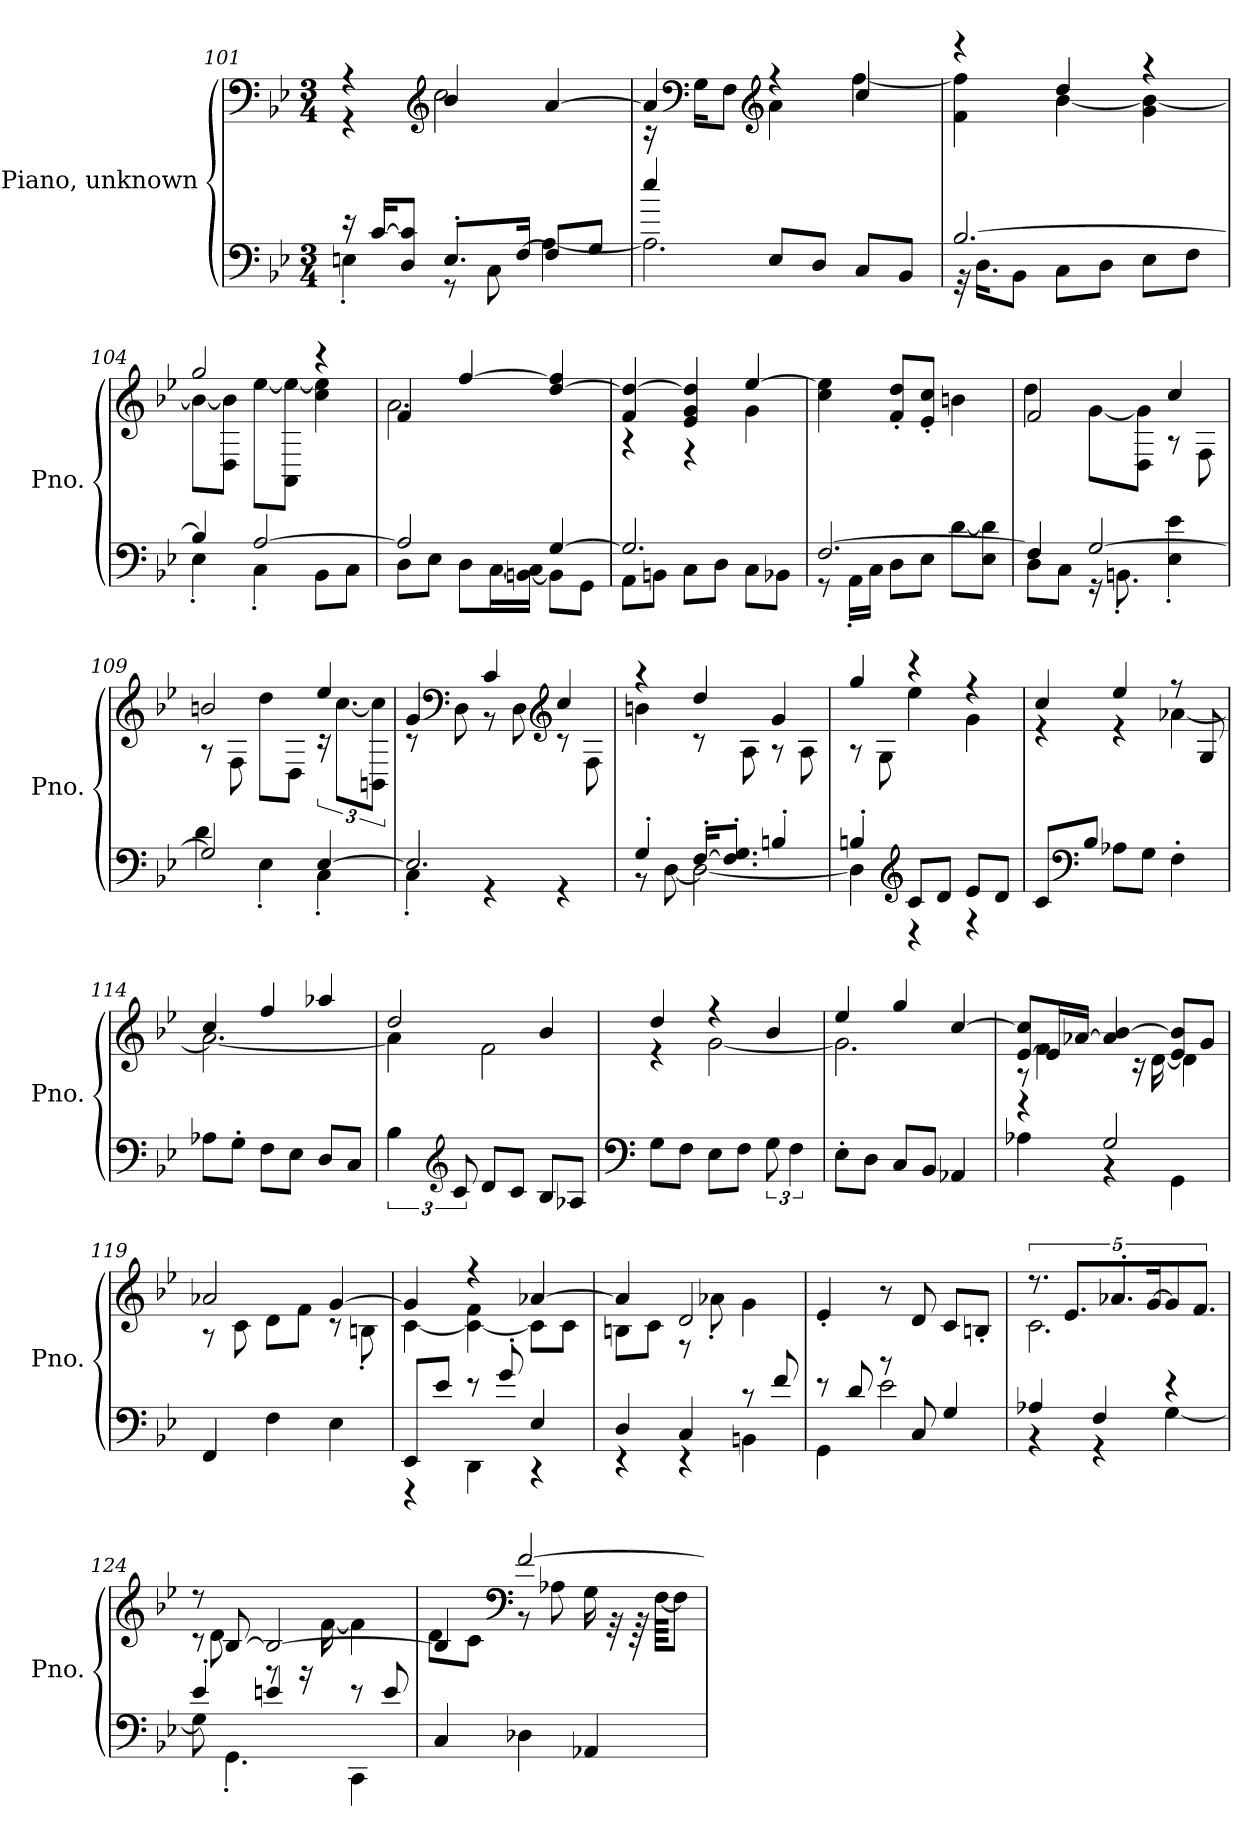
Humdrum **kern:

**kern	**kern
*part1	*part1
*staff2	*staff1
*I"Piano, unknown	*
*I'Pno.	*
*clefF4	*clefF4
*k[b-e-]	*k[b-e-]
*M3/4	*M3/4
=101	=101
*^	*^
16r	4En'\	4r	4r
[16c/KL	.	.	.
8D/ 8c/]J	.	.	.
*	*	*clefG2	*
8.E'/L	8r	4b-/	2cc\
.	8C\	.	.
[16F/Jk	.	.	.
8F/L]	[4A\	[4a/	.
8G/J	.	.	.
!!LO:LB:g=z	!!
=102	=102	=102	=102
4ee-/	2.A\]	4a/]	16r
*	*	*clefF4	*
.	.	.	16G\KL
.	.	.	8F\J
*	*	*clefG2	*
8E-/L	.	4r	4a\
8D/J	.	.	.
8C/L	.	4cc/	[4ff\
8BB-/J	.	.	.
=103	=103	=103	=103
[2.B-/	32r	4r	4f\ 4ff\]
.	16.D\KL	.	.
.	8BB-\J	.	.
.	8C\L	4dd/	[4b-\
.	8D\J	.	.
.	8E-\L	4r	4g\ 4b-\_
.	8F\J	.	.
=104	=104	=104	=104
4B-/]	4E-'\	2gg/	8b-\L_
.	.	.	8D\ 8b-\]J
[2A/	4C'\	.	[8ee-\L
.	.	.	8AA\ 8ee-\_J
.	8BB-\L	4r	4cc\ 4ee-\]
.	8C\J	.	.
=105	=105	=105	=105
2A/]	8D\L	4f/	2.a\
.	8E-\J	.	.
.	8D\L	[4ff/	.
.	[16C\L	.	.
.	[16BBn\ 16C\]JJ	.	.
[4G/	8BB\L]	[4dd/ 4ff/]	.
.	8GG\J	.	.
!!LO:PB:g=z	!!
=106	=106	=106	=106
2.G/]	8AA\L	4f/ 4dd/_	4r
.	8BBn\J	.	.
.	8C\L	4e-/ 4g/ 4dd/]	4r
.	8D\J	.	.
.	8C\L	[4ee-/	4g\
.	8BB-X\J	.	.
*	*	*v	*v
=107	=107	=107
[2.F/	8r	4cc\ 4ee-\]
.	16AA'\LL	.
.	16C\JJ	.
.	8D\L	8f/' 8dd/'L
.	8E-\J	8e-/' 8cc/'J
.	[8d\L	4bn\
.	8E-\ 8d\]J	.
=108	=108	=108
*	*	*^
4F/]	8D\L	2f/	4dd\
.	8C\J	.	.
[2G/	16r	.	[8g\L
.	8.BBn'\	.	.
.	.	.	8D\ 8g\]J
.	4E-\' 4e-\'	4cc/	8r
.	.	.	8F\
=109	=109	=109	=109
2G/]	4d\	2bn/	8r
.	.	.	8F\
.	4E-'\	.	8dd\L
.	.	.	8D\J
[4E-/	4C'\	4ee-/	24r
.	.	.	[12.cc\L
.	.	.	12BBn\ 12cc\]J
!!LO:LB:g=z	!!
=110	=110	=110	=110
2.E-/]	4C'\	4g/	8r
*	*	*clefF4	*
.	.	.	8D\
.	4r	4c/	8r
.	.	.	8D\
*	*	*clefG2	*
.	4r	4cc/	8r
.	.	.	8F\
=111	=111	=111	=111
4G'/	8r	4r	4bn\
.	[8D\	.	.
[16F'/KL	2D\_	4dd/	8r
8.F/]' 8.G/'J	.	.	.
.	.	.	8A\
4Bn'/	.	4g/	8r
.	.	.	8A\
=112	=112	=112	=112
4Bn'/	4D\]	4gg/	8r
.	.	.	8G\
*clefG2	*	*	*
8c/L	4r	4r	4ee-\
8d/J	.	.	.
8e-/L	4r	4r	4g\
8d/J	.	.	.
*v	*v	*	*
=113	=113	=113
8c/L	4cc/	4r
*clefF4	*	*
8B-/J	.	.
8A-X\L	4ee-/	4r
8G\J	.	.
4F'\	8r	[4a-X\
.	8G/	.
=114	=114	=114
8A-X\L	4cc/	2.a-\_
8G'\J	.	.
8F\L	4ff/	.
8E-\J	.	.
8D/L	4aa-X/	.
8C/J	.	.
!!LO:LB:g=z	!!
=115	=115	=115
6B-\	2dd/	4a-\]
*clefG2	*	*
12c/	.	.
8d/L	.	2f\
8c/J	.	.
8B-/L	4b-/	.
8A-X/J	.	.
=116	=116	=116
*clefF4	*	*
8G\L	4dd/	4r
8F\J	.	.
8E-\L	4r	[2g\
8F\J	.	.
12G\	4b-/	.
6F\	.	.
=117	=117	=117
8E-'\L	4ee-/	2.g\]
8D\J	.	.
8C/L	4gg/	.
8BB-/J	.	.
4AA-X/	[4cc/	.
=118	=118	=118
*^	*	*
4r	4A-X\	[8e-/ 8cc/]L	8r
.	.	16e-/L]	4f\
.	.	[16a-X/JJ	.
2G/	4r	4a-/] [4b-/	.
.	.	.	16r
.	.	.	[16d\
.	4GG\	8e-/ 8b-/]L	4d\]
.	.	8g/J	.
*v	*v	*	*
!!LO:LB:g=z	!!
=119	=119	=119
4FF/	2a-X/	8r
.	.	8c\
4F\	.	8d\L
.	.	8f\J
4E-\	[4g/	8r
.	.	8Bn'\
=120	=120	=120
*^	*	*
8EE-/L	4r	4g/]	[4c\
8e-/J	.	.	.
8r	4DD\	4r	4c\_ 4f\
8g'/	.	.	.
4E-/	4r	[4a-X/	8c\L]
.	.	.	8c\J
=121	=121	=121	=121
4D/	4r	4a-/]	8Bn\L
.	.	.	8c\J
4C/	4r	2d/	8r
.	.	.	8a-X'\
8r	4BBn\	.	4g\
8f/	.	.	.
*	*	*v	*v
=122	=122	=122
8r	4GG\	4e-'/
8d/	.	.
8r	2e-\	8r
8C/	.	8d/
4G/	.	8c/L
.	.	8Bn'/J
=123	=123	=123
*	*	*^
4A-X/	4r	10.r	2.c\
.	.	10.e-/L	.
4F/	4r	.	.
.	.	10.a-X'/	.
.	.	[20g/	.
4r	[4G\	10g/]	.
.	.	10.f/J	.
!!LO:LB:g=z	!!
=124	=124	=124	=124
4e-'/	8G\]	8r	8r
.	4.GG'\	[8B-/	8d\
4en/	.	2B-/_	8r
.	.	.	16r
.	.	.	[16f\
8r	4CC\	.	4f\]
8e/	.	.	.
*v	*v	*	*
=125	=125	=125
4C/	4B-/]	8d\L
.	.	8c\J
*	*clefF4	*
4D-X\	[2f/	8r
.	.	8A-X\
4AA-X/	.	16G\
.	.	32r
.	.	64r
.	.	[64F\KKKL
.	.	8F\J]
*	*v	*v
=	=
*-	*-
